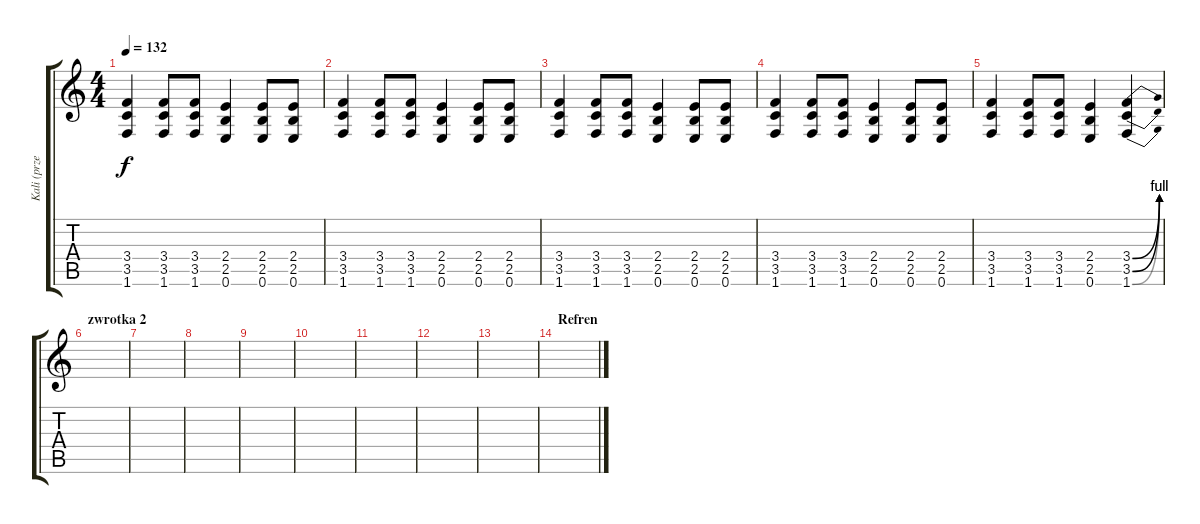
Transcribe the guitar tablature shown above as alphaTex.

\track ("Kali (przester)" "Kali (prze") {instrument distortionguitar}
\staff {score tabs}
\tuning (E4 B3 G3 D3 A2 E2) {hide}
\ts (4 4)
\tempo 132
\clef g2
\ks c
(3.4 3.5 1.6).4{dy f} (3.4 3.5 1.6).8 (3.4 3.5 1.6).8 (2.4 2.5 0.6).4 (2.4 2.5 0.6).8 (2.4 2.5 0.6).8 |
(3.4 3.5 1.6).4 (3.4 3.5 1.6).8 (3.4 3.5 1.6).8 (2.4 2.5 0.6).4 (2.4 2.5 0.6).8 (2.4 2.5 0.6).8 |
(3.4 3.5 1.6).4 (3.4 3.5 1.6).8 (3.4 3.5 1.6).8 (2.4 2.5 0.6).4 (2.4 2.5 0.6).8 (2.4 2.5 0.6).8 |
(3.4 3.5 1.6).4 (3.4 3.5 1.6).8 (3.4 3.5 1.6).8 (2.4 2.5 0.6).4 (2.4 2.5 0.6).8 (2.4 2.5 0.6).8 |
(3.4 3.5 1.6).4 (3.4 3.5 1.6).8 (3.4 3.5 1.6).8 (2.4 2.5 0.6).4 (3.4{be (bend 0 0 60 4)} 3.5{be (bend 0 0 60 4)} 1.6{be (bend 0 0 60 4)}).4 |
\section ("" "zwrotka 2")
|
|
|
|
|
|
|
|
\section ("" "Refren")
